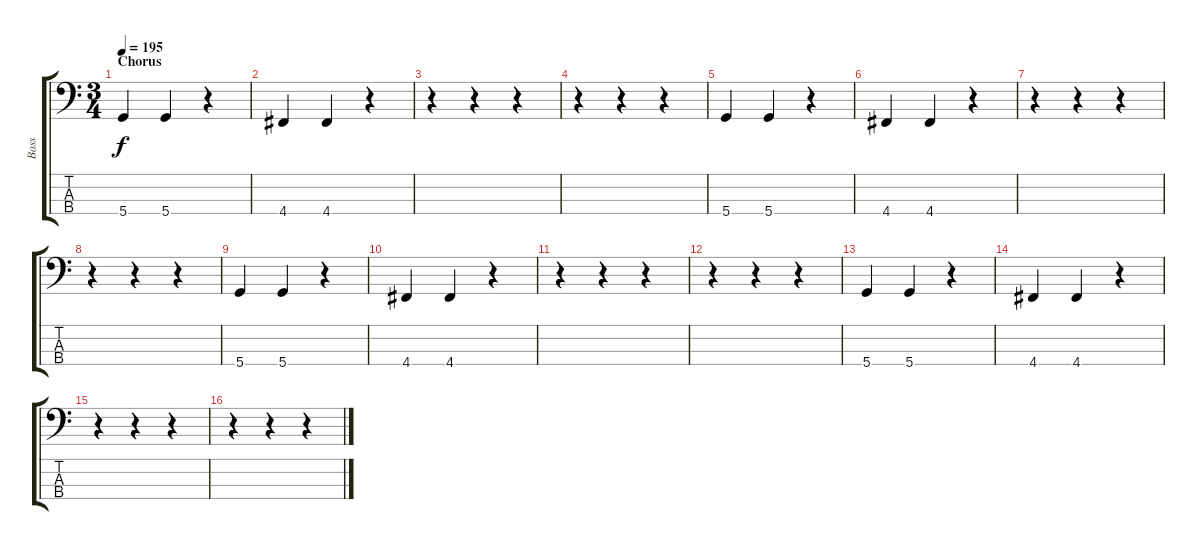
\track ("Bass" "Bass") {instrument electricbasspick}
\staff {score tabs}
\tuning (F2 C2 G1 D1) {hide}
\ts (3 4)
\section ("" "Chorus")
\tempo 195
\clef f4
\ks c
5.4.4{dy f} 5.4.4 r.4 |
4.4.4 4.4.4 r.4 |
r.4 r.4 r.4 |
r.4 r.4 r.4 |
5.4.4 5.4.4 r.4 |
4.4.4 4.4.4 r.4 |
r.4 r.4 r.4 |
r.4 r.4 r.4 |
5.4.4 5.4.4 r.4 |
4.4.4 4.4.4 r.4 |
r.4 r.4 r.4 |
r.4 r.4 r.4 |
5.4.4 5.4.4 r.4 |
4.4.4 4.4.4 r.4 |
r.4 r.4 r.4 |
r.4 r.4 r.4
